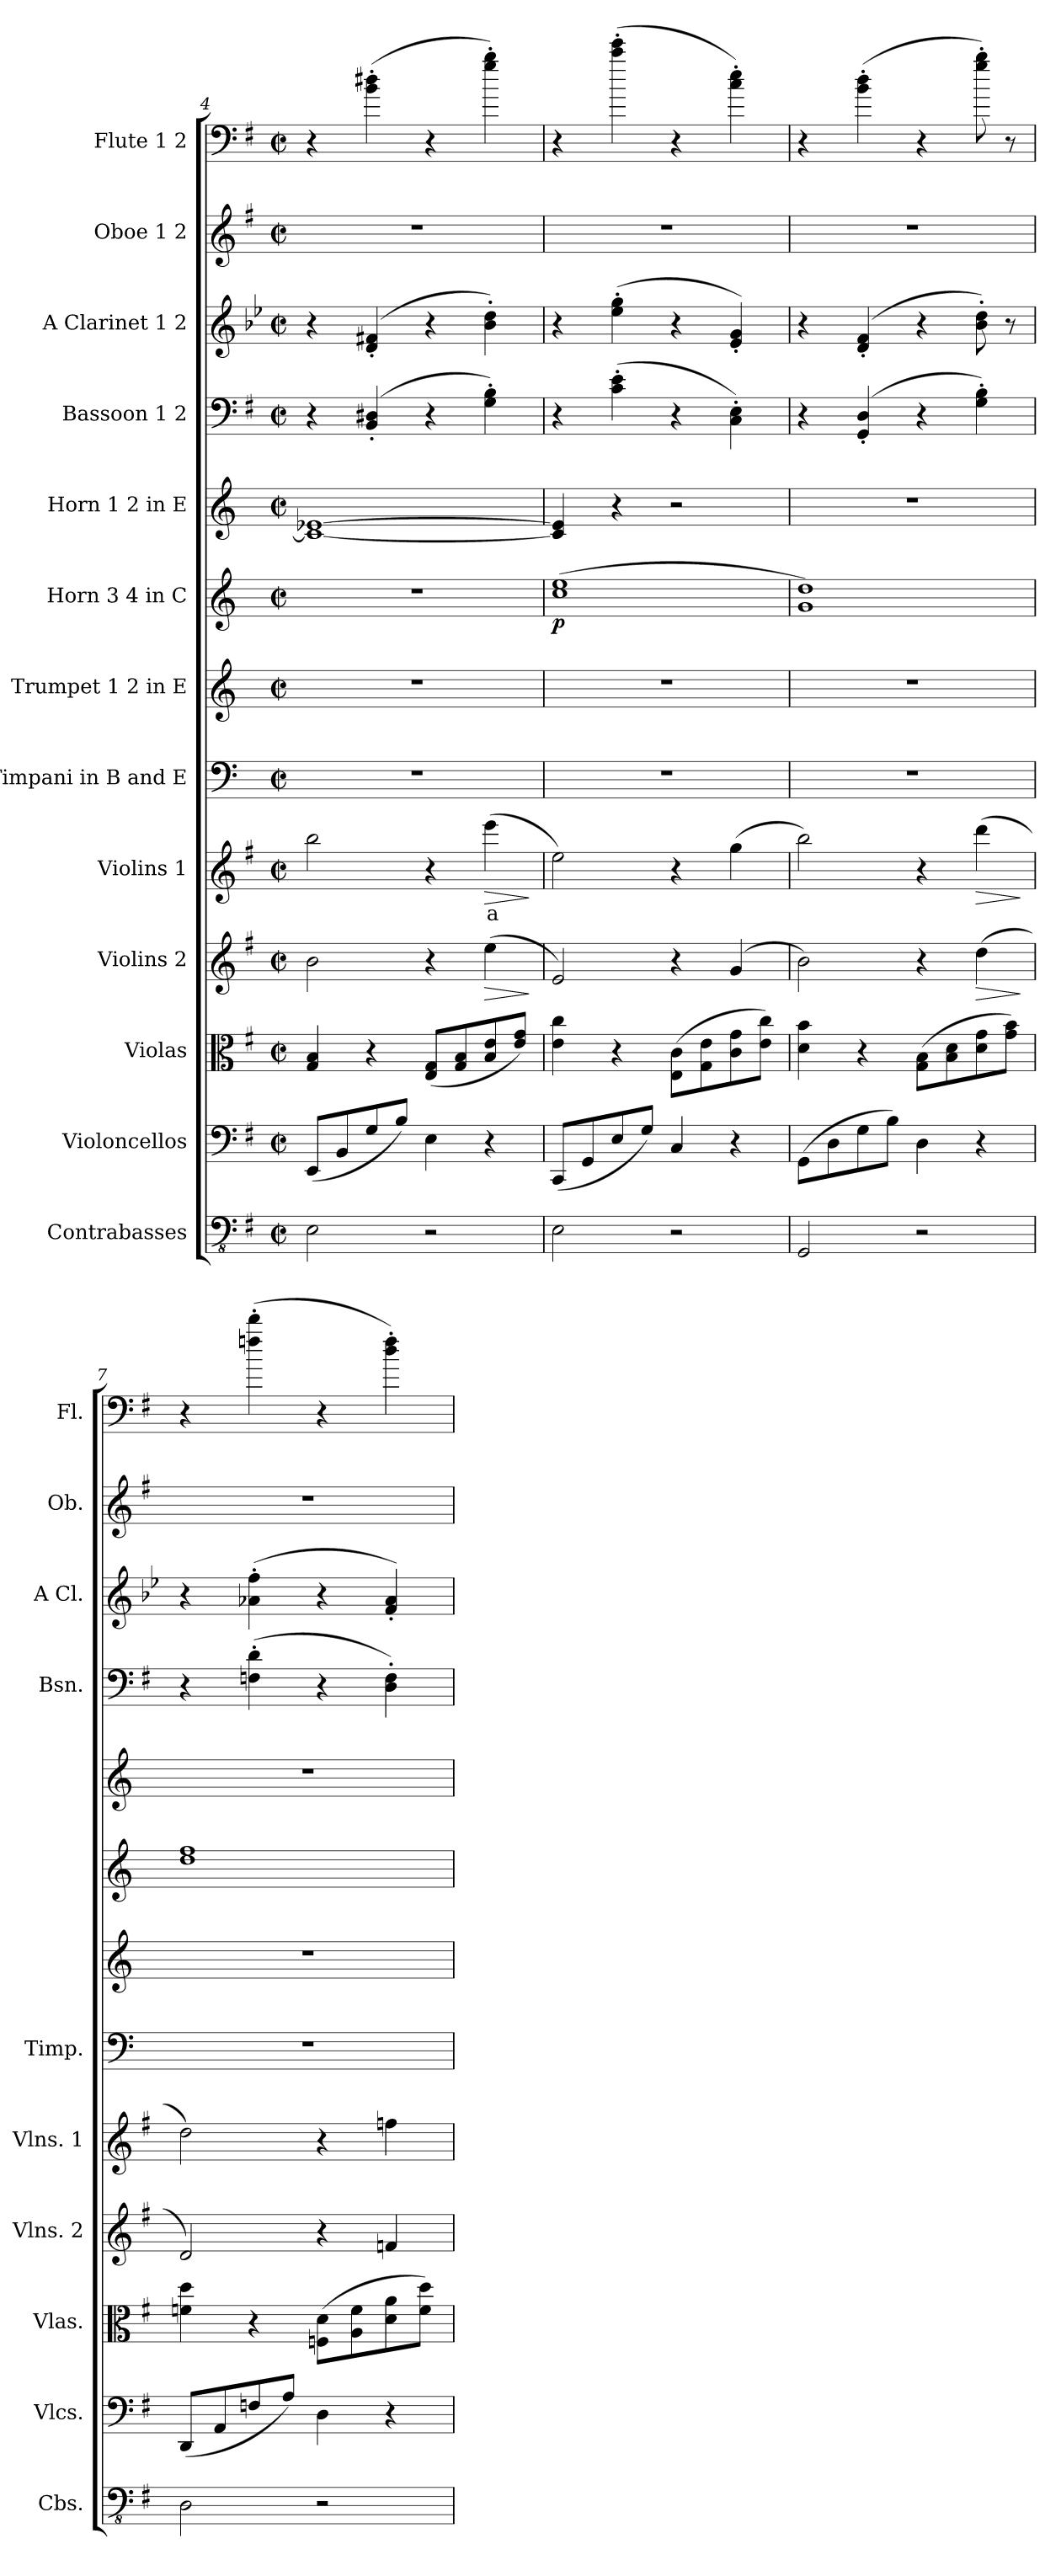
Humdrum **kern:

**kern	**kern	**kern	**kern	**dynam	**kern	**text	**dynam	**kern	**kern	**kern	**dynam	**kern	**kern	**kern	**kern	**kern
*part13	*part12	*part11	*part10	*part10	*part9	*part9	*part9	*part8	*part7	*part6	*part6	*part5	*part4	*part3	*part2	*part1
*staff13	*staff12	*staff11	*staff10	*staff10	*staff9	*staff9	*staff9	*staff8	*staff7	*staff6	*staff6	*staff5	*staff4	*staff3	*staff2	*staff1
*I"Contrabasses	*I"Violoncellos	*I"Violas	*I"Violins 2	*	*I"Violins 1	*	*	*I"Timpani in B and E	*I"Trumpet 1 2 in E	*I"Horn 3 4  in C	*	*I"Horn 1 2 in E	*I"Bassoon 1 2	*I"A Clarinet 1 2	*I"Oboe 1 2	*I"Flute 1 2
*I'Cbs.	*I'Vlcs.	*I'Vlas.	*I'Vlns. 2	*	*I'Vlns. 1	*	*	*I'Timp.	*	*	*	*	*I'Bsn.	*I'A Cl.	*I'Ob.	*I'Fl.
!!LO:PB:g=z
*clefFv4	*clefF4	*clefC3	*clefG2	*	*clefG2	*	*	*clefF4	*clefG2	*clefG2	*	*clefG2	*clefF4	*clefG2	*clefG2	*clefF4
*	*	*	*	*	*	*	*	*	*	*ITrd4c7	*	*ITrd4c7	*	*ITrd2c3	*	*
*k[f#]	*k[f#]	*k[f#]	*k[f#]	*	*k[f#]	*	*	*k[]	*k[]	*k[b-]	*	*k[b-]	*k[f#]	*k[f#]	*k[f#]	*k[f#]
*M2/2	*M2/2	*M2/2	*M2/2	*	*M2/2	*	*	*M2/2	*M2/2	*M2/2	*	*M2/2	*M2/2	*M2/2	*M2/2	*M2/2
*met(c|)	*met(c|)	*met(c|)	*met(c|)	*	*met(c|)	*	*	*met(c|)	*met(c|)	*met(c|)	*	*met(c|)	*met(c|)	*met(c|)	*met(c|)	*met(c|)
=4	=4	=4	=4	=4	=4	=4	=4	=4	=4	=4	=4	=4	=4	=4	=4	=4
2EE\	(<8EE/L	4G/ 4B/	2b\	.	2bb\	.	.	1r	1r	1r	.	1F_ [1A-X	4r	4r	1r	4r
.	8BB/	.	.	.	.	.	.	.	.	.	.	.	.	.	.	.
.	8G/	4r	.	.	.	.	.	.	.	.	.	.	(>4BB/' 4D#X/'	(>4B/' 4d#X/'	.	(>4b\' 4dd#X\'
.	8B/J)	.	.	.	.	.	.	.	.	.	.	.	.	.	.	.
2r	4E\	(<8E/ 8G/L	4r	.	4r	.	.	.	.	.	.	.	4r	4r	.	4r
.	.	8G/ 8B/	.	.	.	.	.	.	.	.	.	.	.	.	.	.
!	!	!	!	!LO:HP:b	!	!LO:LY:color=#FF0000	!LO:HP:b	!	!	!	!	!	!	!	!	!
.	4r	8B/ 8e/	(>4ee\	>	(>4eee\	a	>	.	.	.	.	.	4G\' 4B\')	4g\' 4b\')	.	4gg\' 4bb\')
.	.	8e/ 8g/J)	.	.	.	.	.	.	.	.	.	.	.	.	.	.
.	.	.	.	]	.	.	]	.	.	.	.	.	.	.	.	.
=5	=5	=5	=5	=5	=5	=5	=5	=5	=5	=5	=5	=5	=5	=5	=5	=5
!	!	!	!	!	!	!	!	!	!	!	!LO:DY:b	!	!	!	!	!
2EE\	(<8CC/L	4e\ 4cc\	2e/)	.	2ee\)	.	.	1r	1r	(>1f 1a	p	4F/] 4A-/]	4r	4r	1r	4r
.	8GG/	.	.	.	.	.	.	.	.	.	.	.	.	.	.	.
.	8E/	4r	.	.	.	.	.	.	.	.	.	4r	(>4c\' 4e\'	(>4cc\' 4ee\'	.	(>4ccc\' 4eee\'
.	8G/J)	.	.	.	.	.	.	.	.	.	.	.	.	.	.	.
2r	4C/	(>8E\ 8c\L	4r	.	4r	.	.	.	.	.	.	2r	4r	4r	.	4r
.	.	8G\ 8e\	.	.	.	.	.	.	.	.	.	.	.	.	.	.
.	4r	8c\ 8g\	(<4g/	.	(>4gg\	.	.	.	.	.	.	.	4C\' 4E\')	4c/' 4e/')	.	4cc\' 4ee\')
.	.	8e\ 8cc\J)	.	.	.	.	.	.	.	.	.	.	.	.	.	.
=6	=6	=6	=6	=6	=6	=6	=6	=6	=6	=6	=6	=6	=6	=6	=6	=6
2GGG/	(>8GG\L	4d\ 4b\	2b\)	.	2bb\)	.	.	1r	1r	1c 1g)	.	1r	4r	4r	1r	4r
.	8D\	.	.	.	.	.	.	.	.	.	.	.	.	.	.	.
.	8G\	4r	.	.	.	.	.	.	.	.	.	.	(>4GG/' 4D/'	(>4B/' 4d/'	.	(>4b\' 4dd\'
.	8B\J)	.	.	.	.	.	.	.	.	.	.	.	.	.	.	.
2r	4D\	(>8G\ 8B\L	4r	.	4r	.	.	.	.	.	.	.	4r	4r	.	4r
.	.	8B\ 8d\	.	.	.	.	.	.	.	.	.	.	.	.	.	.
!	!	!	!	!LO:HP:b	!	!	!LO:HP:b	!	!	!	!	!	!	!	!	!
.	4r	8d\ 8g\	(>4dd\	>	(>4ddd\	.	>	.	.	.	.	.	4G\' 4B\')	8g\' 8b\')	.	8gg\' 8bb\')
.	.	8g\ 8b\J)	.	.	.	.	.	.	.	.	.	.	.	8r	.	8r
.	.	.	.	]	.	.	]	.	.	.	.	.	.	.	.	.
=7	=7	=7	=7	=7	=7	=7	=7	=7	=7	=7	=7	=7	=7	=7	=7	=7
2DD\	(<8DD/L	4fn\ 4dd\	2d/)	.	2dd\)	.	.	1r	1r	1g 1b-	.	1r	4r	4r	1r	4r
.	8AA/	.	.	.	.	.	.	.	.	.	.	.	.	.	.	.
.	8Fn/	4r	.	.	.	.	.	.	.	.	.	.	(>4Fn\' 4d\'	(>4fn\' 4dd\'	.	(>4ffn\' 4ddd\'
.	8A/J)	.	.	.	.	.	.	.	.	.	.	.	.	.	.	.
2r	4D\	(>8Fn\ 8d\L	4r	.	4r	.	.	.	.	.	.	.	4r	4r	.	4r
.	.	8A\ 8f\	.	.	.	.	.	.	.	.	.	.	.	.	.	.
.	4r	8d\ 8a\	4fn/	.	4ffn\	.	.	.	.	.	.	.	4D\' 4F\')	4d/' 4f/')	.	4dd\' 4ff\')
.	.	8f\ 8dd\J)	.	.	.	.	.	.	.	.	.	.	.	.	.	.
=	=	=	=	=	=	=	=	=	=	=	=	=	=	=	=	=
*-	*-	*-	*-	*-	*-	*-	*-	*-	*-	*-	*-	*-	*-	*-	*-	*-
